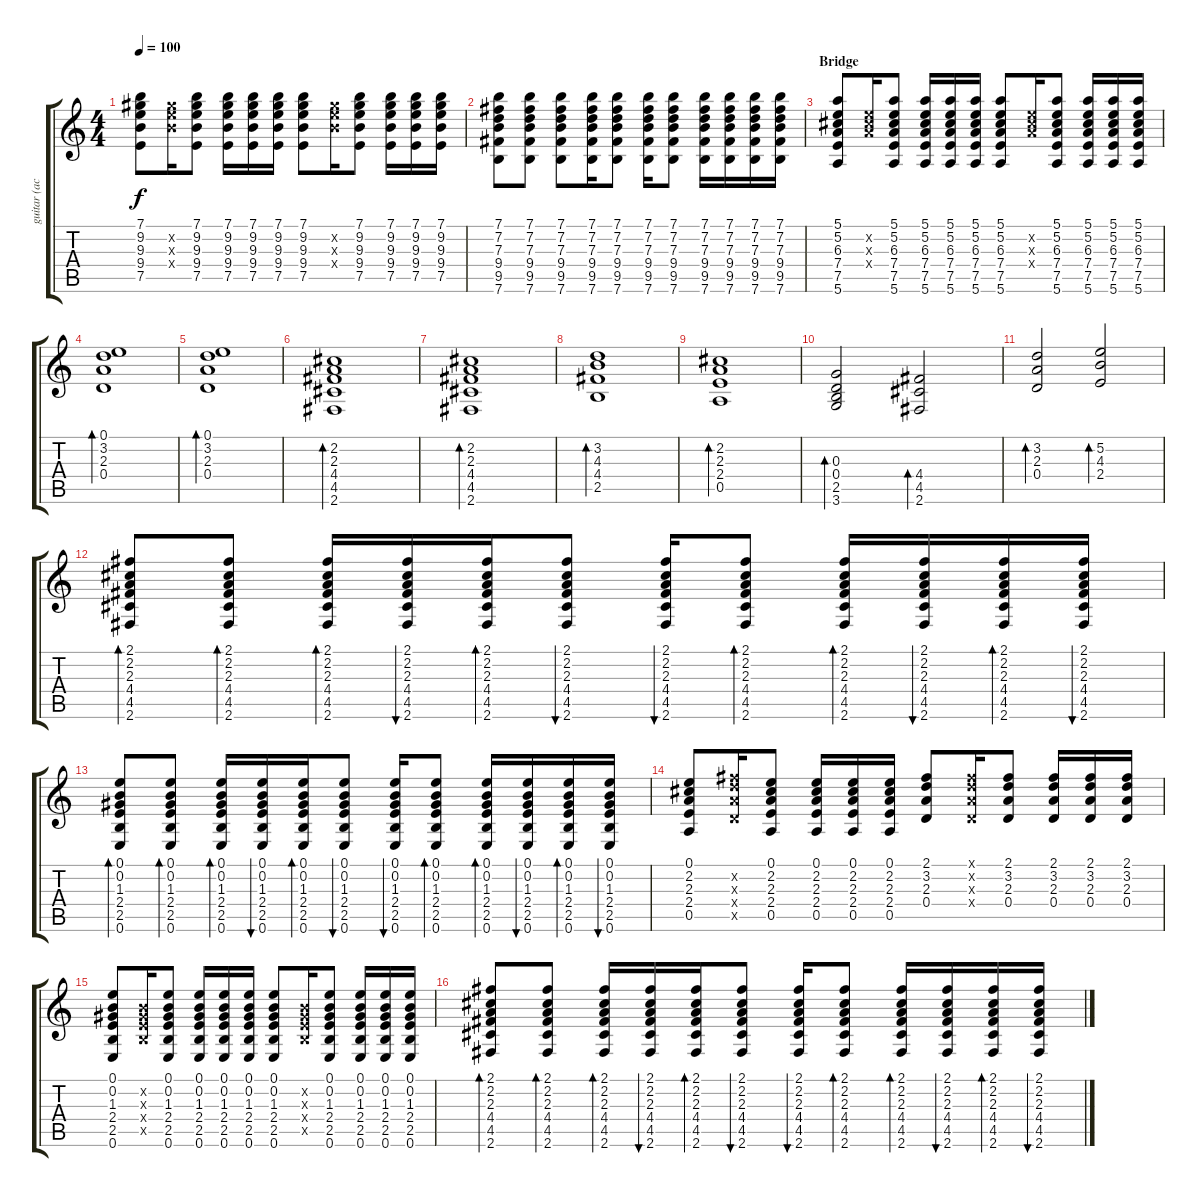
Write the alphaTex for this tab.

\track ("guitar (acoustic)" "guitar (ac") {instrument acousticguitarsteel}
\staff {score tabs}
\tuning (E4 B3 G3 D3 A2 E2) {hide}
\ts (4 4)
\tempo 100
\clef g2
\ks c
(7.1 9.2 9.3 9.4 7.5).8{dy f} (9.2{x} 9.3{x} 9.4{x}).16 (7.1 9.2 9.3 9.4 7.5).8 (7.1 9.2 9.3 9.4 7.5).16 (7.1 9.2 9.3 9.4 7.5).16 (7.1 9.2 9.3 9.4 7.5).16 (7.1 9.2 9.3 9.4 7.5).8 (9.2{x} 9.3{x} 9.4{x}).16 (7.1 9.2 9.3 9.4 7.5).8 (7.1 9.2 9.3 9.4 7.5).16 (7.1 9.2 9.3 9.4 7.5).16 (7.1 9.2 9.3 9.4 7.5).16 |
(7.1 7.2 7.3 9.4 9.5 7.6).8 (7.1 7.2 7.3 9.4 9.5 7.6).8 (7.1 7.2 7.3 9.4 9.5 7.6).8 (7.1 7.2 7.3 9.4 9.5 7.6).16 (7.1 7.2 7.3 9.4 9.5 7.6).8 (7.1 7.2 7.3 9.4 9.5 7.6).16 (7.1 7.2 7.3 9.4 9.5 7.6).8 (7.1 7.2 7.3 9.4 9.5 7.6).16 (7.1 7.2 7.3 9.4 9.5 7.6).16 (7.1 7.2 7.3 9.4 9.5 7.6).16 (7.1 7.2 7.3 9.4 9.5 7.6).16 |
\section ("" "Bridge")
(5.1 5.2 6.3 7.4 7.5 5.6).8 (5.2{x} 6.3{x} 7.4{x}).16 (5.1 5.2 6.3 7.4 7.5 5.6).8 (5.1 5.2 6.3 7.4 7.5 5.6).16 (5.1 5.2 6.3 7.4 7.5 5.6).16 (5.1 5.2 6.3 7.4 7.5 5.6).16 (5.1 5.2 6.3 7.4 7.5 5.6).8 (5.2{x} 6.3{x} 7.4{x}).16 (5.1 5.2 6.3 7.4 7.5 5.6).8 (5.1 5.2 6.3 7.4 7.5 5.6).16 (5.1 5.2 6.3 7.4 7.5 5.6).16 (5.1 5.2 6.3 7.4 7.5 5.6).16 |
(0.1 3.2 2.3 0.4).1{bd 240} |
(0.1 3.2 2.3 0.4).1{bd 240} |
(2.2 2.3 4.4 4.5 2.6).1{bd 240} |
(2.2 2.3 4.4 4.5 2.6).1{bd 240} |
(3.2 4.3 4.4 2.5).1{bd 240} |
(2.2 2.3 2.4 0.5).1{bd 240} |
(0.3 0.4 2.5 3.6).2{bd 240} (4.4 4.5 2.6).2{bd 240} |
(3.2 2.3 0.4).2{bd 240} (5.2 4.3 2.4).2{bd 240} |
(2.1 2.2 2.3 4.4 4.5 2.6).8{bd 60} (2.1 2.2 2.3 4.4 4.5 2.6).8{bd 60} (2.1 2.2 2.3 4.4 4.5 2.6).16{bd 60} (2.1 2.2 2.3 4.4 4.5 2.6).16{bu 60} (2.1 2.2 2.3 4.4 4.5 2.6).16{bd 60} (2.1 2.2 2.3 4.4 4.5 2.6).8{bu 60} (2.1 2.2 2.3 4.4 4.5 2.6).16{bu 60} (2.1 2.2 2.3 4.4 4.5 2.6).8{bd 60} (2.1 2.2 2.3 4.4 4.5 2.6).16{bd 60} (2.1 2.2 2.3 4.4 4.5 2.6).16{bu 60} (2.1 2.2 2.3 4.4 4.5 2.6).16{bd 60} (2.1 2.2 2.3 4.4 4.5 2.6).16{bu 60} |
(0.1 0.2 1.3 2.4 2.5 0.6).8{bd 60} (0.1 0.2 1.3 2.4 2.5 0.6).8{bd 60} (0.1 0.2 1.3 2.4 2.5 0.6).16{bd 60} (0.1 0.2 1.3 2.4 2.5 0.6).16{bu 60} (0.1 0.2 1.3 2.4 2.5 0.6).16{bd 60} (0.1 0.2 1.3 2.4 2.5 0.6).8{bu 60} (0.1 0.2 1.3 2.4 2.5 0.6).16{bu 60} (0.1 0.2 1.3 2.4 2.5 0.6).8{bd 60} (0.1 0.2 1.3 2.4 2.5 0.6).16{bd 60} (0.1 0.2 1.3 2.4 2.5 0.6).16{bu 60} (0.1 0.2 1.3 2.4 2.5 0.6).16{bd 60} (0.1 0.2 1.3 2.4 2.5 0.6).16{bu 60} |
(0.1 2.2 2.3 2.4 0.5).8 (7.2{x} 7.3{x} 7.4{x} 5.5{x}).16 (0.1 2.2 2.3 2.4 0.5).8 (0.1 2.2 2.3 2.4 0.5).16 (0.1 2.2 2.3 2.4 0.5).16 (0.1 2.2 2.3 2.4 0.5).16 (2.1 3.2 2.3 0.4).8 (2.1{x} 3.2{x} 2.3{x} 0.4{x}).16 (2.1 3.2 2.3 0.4).8 (2.1 3.2 2.3 0.4).16 (2.1 3.2 2.3 0.4).16 (2.1 3.2 2.3 0.4).16 |
(0.1 0.2 1.3 2.4 2.5 0.6).8 (0.2{x} 1.3{x} 2.4{x} 2.5{x}).16 (0.1 0.2 1.3 2.4 2.5 0.6).8 (0.1 0.2 1.3 2.4 2.5 0.6).16 (0.1 0.2 1.3 2.4 2.5 0.6).16 (0.1 0.2 1.3 2.4 2.5 0.6).16 (0.1 0.2 1.3 2.4 2.5 0.6).8 (0.2{x} 1.3{x} 2.4{x} 2.5{x}).16 (0.1 0.2 1.3 2.4 2.5 0.6).8 (0.1 0.2 1.3 2.4 2.5 0.6).16 (0.1 0.2 1.3 2.4 2.5 0.6).16 (0.1 0.2 1.3 2.4 2.5 0.6).16 |
(2.1 2.2 2.3 4.4 4.5 2.6).8{bd 60} (2.1 2.2 2.3 4.4 4.5 2.6).8{bd 60} (2.1 2.2 2.3 4.4 4.5 2.6).16{bd 60} (2.1 2.2 2.3 4.4 4.5 2.6).16{bu 60} (2.1 2.2 2.3 4.4 4.5 2.6).16{bd 60} (2.1 2.2 2.3 4.4 4.5 2.6).8{bu 60} (2.1 2.2 2.3 4.4 4.5 2.6).16{bu 60} (2.1 2.2 2.3 4.4 4.5 2.6).8{bd 60} (2.1 2.2 2.3 4.4 4.5 2.6).16{bd 60} (2.1 2.2 2.3 4.4 4.5 2.6).16{bu 60} (2.1 2.2 2.3 4.4 4.5 2.6).16{bd 60} (2.1 2.2 2.3 4.4 4.5 2.6).16{bu 60}
